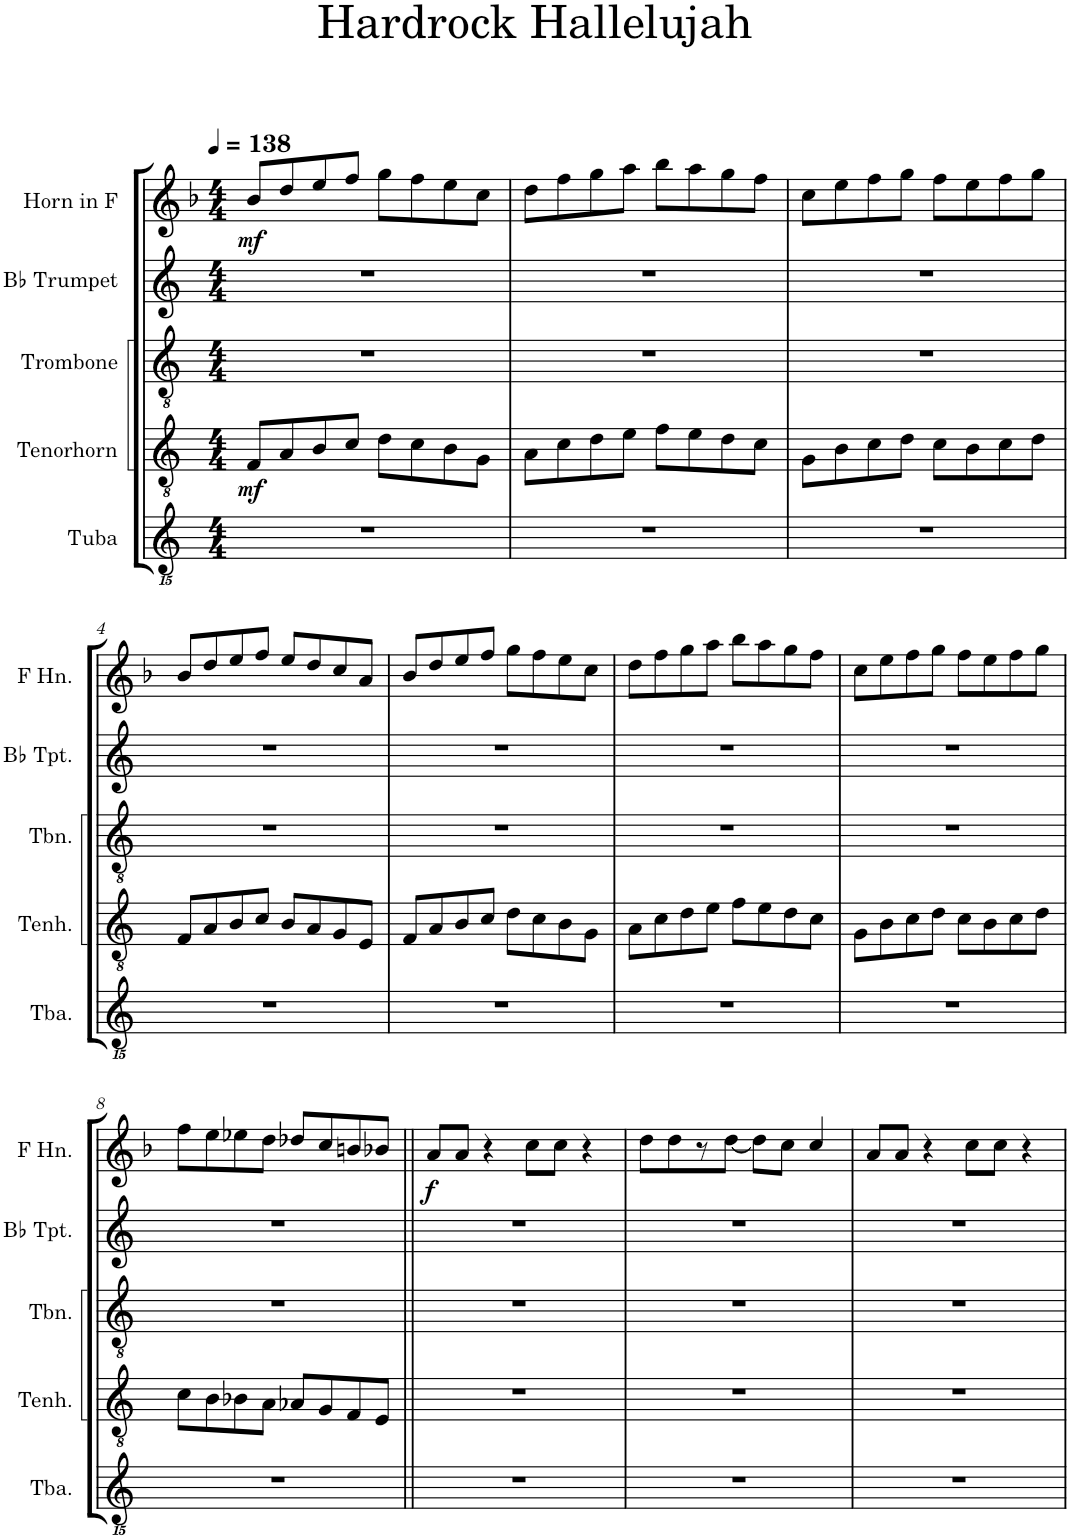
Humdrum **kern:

**kern	**kern	**dynam	**kern	**kern	**kern	**dynam
*part5	*part4	*part4	*part3	*part2	*part1	*part1
*staff5	*staff4	*staff4	*staff3	*staff2	*staff1	*staff1
*I"Tuba	*I"Tenorhorn	*	*I"Trombone	*I"Bb Trumpet	*I"Horn in F	*
*I'Tba.	*I'Tenh.	*	*I'Tbn.	*I'Bb Tpt.	*	*
*clefGvv2	*clefGv2	*	*clefGv2	*clefG2	*clefG2	*
*Trd1c2	*Trd1c2	*	*Trd1c2	*Trd1c2	*Trd4c7	*
*k[]	*k[]	*	*k[]	*k[]	*k[b-]	*
*M4/4	*M4/4	*	*M4/4	*M4/4	*M4/4	*
*MM138	*MM138	*	*MM138	*MM138	*MM138	*
=1	=1	=1	=1	=1	=1	=1
!	!	!LO:DY:b	!	!	!	!LO:DY:b
1r	8F/L	mf	1r	1r	8b-/L	mf
.	8A/	.	.	.	8dd/	.
.	8B/	.	.	.	8ee/	.
.	8c/J	.	.	.	8ff/J	.
.	8d\L	.	.	.	8gg\L	.
.	8c\	.	.	.	8ff\	.
.	8B\	.	.	.	8ee\	.
.	8G\J	.	.	.	8cc\J	.
=2	=2	=2	=2	=2	=2	=2
1r	8A\L	.	1r	1r	8dd\L	.
.	8c\	.	.	.	8ff\	.
.	8d\	.	.	.	8gg\	.
.	8e\J	.	.	.	8aa\J	.
.	8f\L	.	.	.	8bb-\L	.
.	8e\	.	.	.	8aa\	.
.	8d\	.	.	.	8gg\	.
.	8c\J	.	.	.	8ff\J	.
=3	=3	=3	=3	=3	=3	=3
1r	8G\L	.	1r	1r	8cc\L	.
.	8B\	.	.	.	8ee\	.
.	8c\	.	.	.	8ff\	.
.	8d\J	.	.	.	8gg\J	.
.	8c\L	.	.	.	8ff\L	.
.	8B\	.	.	.	8ee\	.
.	8c\	.	.	.	8ff\	.
.	8d\J	.	.	.	8gg\J	.
!!LO:LB:g=z
=4	=4	=4	=4	=4	=4	=4
1r	8F/L	.	1r	1r	8b-/L	.
.	8A/	.	.	.	8dd/	.
.	8B/	.	.	.	8ee/	.
.	8c/J	.	.	.	8ff/J	.
.	8B/L	.	.	.	8ee/L	.
.	8A/	.	.	.	8dd/	.
.	8G/	.	.	.	8cc/	.
.	8E/J	.	.	.	8a/J	.
=5	=5	=5	=5	=5	=5	=5
1r	8F/L	.	1r	1r	8b-/L	.
.	8A/	.	.	.	8dd/	.
.	8B/	.	.	.	8ee/	.
.	8c/J	.	.	.	8ff/J	.
.	8d\L	.	.	.	8gg\L	.
.	8c\	.	.	.	8ff\	.
.	8B\	.	.	.	8ee\	.
.	8G\J	.	.	.	8cc\J	.
=6	=6	=6	=6	=6	=6	=6
1r	8A\L	.	1r	1r	8dd\L	.
.	8c\	.	.	.	8ff\	.
.	8d\	.	.	.	8gg\	.
.	8e\J	.	.	.	8aa\J	.
.	8f\L	.	.	.	8bb-\L	.
.	8e\	.	.	.	8aa\	.
.	8d\	.	.	.	8gg\	.
.	8c\J	.	.	.	8ff\J	.
=7	=7	=7	=7	=7	=7	=7
1r	8G\L	.	1r	1r	8cc\L	.
.	8B\	.	.	.	8ee\	.
.	8c\	.	.	.	8ff\	.
.	8d\J	.	.	.	8gg\J	.
.	8c\L	.	.	.	8ff\L	.
.	8B\	.	.	.	8ee\	.
.	8c\	.	.	.	8ff\	.
.	8d\J	.	.	.	8gg\J	.
!!LO:LB:g=z
=8	=8	=8	=8	=8	=8	=8
1r	8c\L	.	1r	1r	8ff\L	.
.	8B\	.	.	.	8ee\	.
.	8B-X\	.	.	.	8ee-X\	.
.	8A\J	.	.	.	8dd\J	.
.	8A-X/L	.	.	.	8dd-X/L	.
.	8G/	.	.	.	8cc/	.
.	8F/	.	.	.	8bn/	.
.	8E/J	.	.	.	8b-X/J	.
=9||	=9||	=9||	=9||	=9||	=9||	=9||
!	!	!	!	!	!	!LO:DY:b
1r	1r	.	1r	1r	8a/L	f
.	.	.	.	.	8a/J	.
.	.	.	.	.	4r	.
.	.	.	.	.	8cc\L	.
.	.	.	.	.	8cc\J	.
.	.	.	.	.	4r	.
=10	=10	=10	=10	=10	=10	=10
1r	1r	.	1r	1r	8dd\L	.
.	.	.	.	.	8dd\	.
.	.	.	.	.	8r	.
.	.	.	.	.	[<8dd\J	.
.	.	.	.	.	8dd\L]	.
.	.	.	.	.	8cc\J	.
.	.	.	.	.	4cc/	.
=11	=11	=11	=11	=11	=11	=11
1r	1r	.	1r	1r	8a/L	.
.	.	.	.	.	8a/J	.
.	.	.	.	.	4r	.
.	.	.	.	.	8cc\L	.
.	.	.	.	.	8cc\J	.
.	.	.	.	.	4r	.
=	=	=	=	=	=	=
*-	*-	*-	*-	*-	*-	*-
